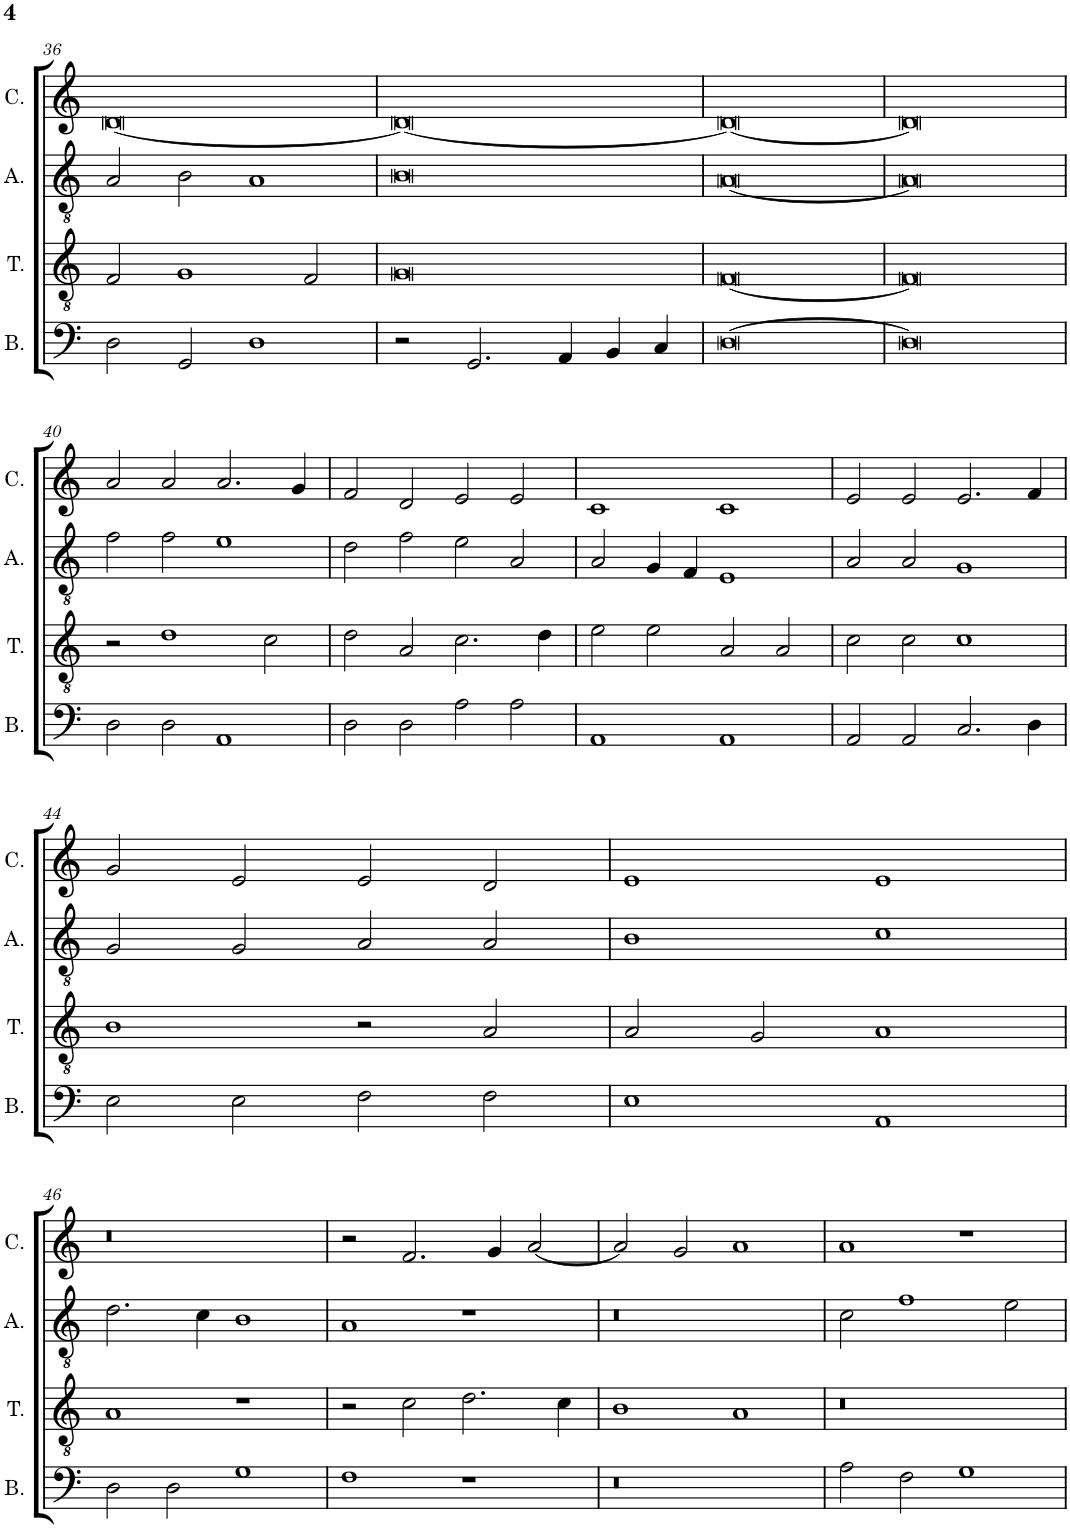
**kern	**kern	**kern	**kern
*part4	*part3	*part2	*part1
*staff4	*staff3	*staff2	*staff1
*I"Bassus	*I"Tenor	*I"Altus	*I"Cantus
*I'B.	*I'T.	*I'A.	*I'C.
!!LO:PB:g=z
*clefF4	*clefGv2	*clefGv2	*clefG2
*k[]	*k[]	*k[]	*k[]
*M2/1	*M2/1	*M2/1	*M2/1
=36	=36	=36	=36
2D\	2F/	2A/	[0d
2GG/	1G	2B\	.
1D	.	1A	.
.	2F/	.	.
=37	=37	=37	=37
2r	0G	0B	0d_
2.GG/	.	.	.
4AA/	.	.	.
4BB/	.	.	.
4C/	.	.	.
=38	=38	=38	=38
[0D	[0F	[0A	0d_
=39	=39	=39	=39
0D]	0F]	0A]	0d]
!!LO:LB:g=z
=40	=40	=40	=40
2D\	2r	2f\	2a/
2D\	1d	2f\	2a/
1AA	.	1e	2.a/
.	2c\	.	.
.	.	.	4g/
=41	=41	=41	=41
2D\	2d\	2d\	2f/
2D\	2A/	2f\	2d/
2A\	2.c\	2e\	2e/
2A\	.	2A/	2e/
.	4d\	.	.
=42	=42	=42	=42
1AA	2e\	2A/	1c
.	2e\	4G/	.
.	.	4F/	.
1AA	2A/	1E	1c
.	2A/	.	.
=43	=43	=43	=43
2AA/	2c\	2A/	2e/
2AA/	2c\	2A/	2e/
2.C/	1c	1G	2.e/
4D\	.	.	4f/
!!LO:LB:g=z
=44	=44	=44	=44
2E\	1B	2G/	2g/
2E\	.	2G/	2e/
2F\	2r	2A/	2e/
2F\	2A/	2A/	2d/
=45	=45	=45	=45
1E	2A/	1B	1e
.	2G/	.	.
1AA	1A	1c	1e
!!LO:LB:g=z
=46	=46	=46	=46
2D\	1A	2.d\	0r
2D\	.	.	.
.	.	4c\	.
1G	1r	1B	.
=47	=47	=47	=47
1F	2r	1A	2r
.	2c\	.	2.f/
1r	2.d\	1r	.
.	.	.	4g/
.	.	.	[2a/
.	4c\	.	.
=48	=48	=48	=48
0r	1B	0r	2a/]
.	.	.	2g/
.	1A	.	1a
=49	=49	=49	=49
2A\	0r	2c\	1a
2F\	.	1f	.
1G	.	.	1r
.	.	2e\	.
=	=	=	=
*-	*-	*-	*-
